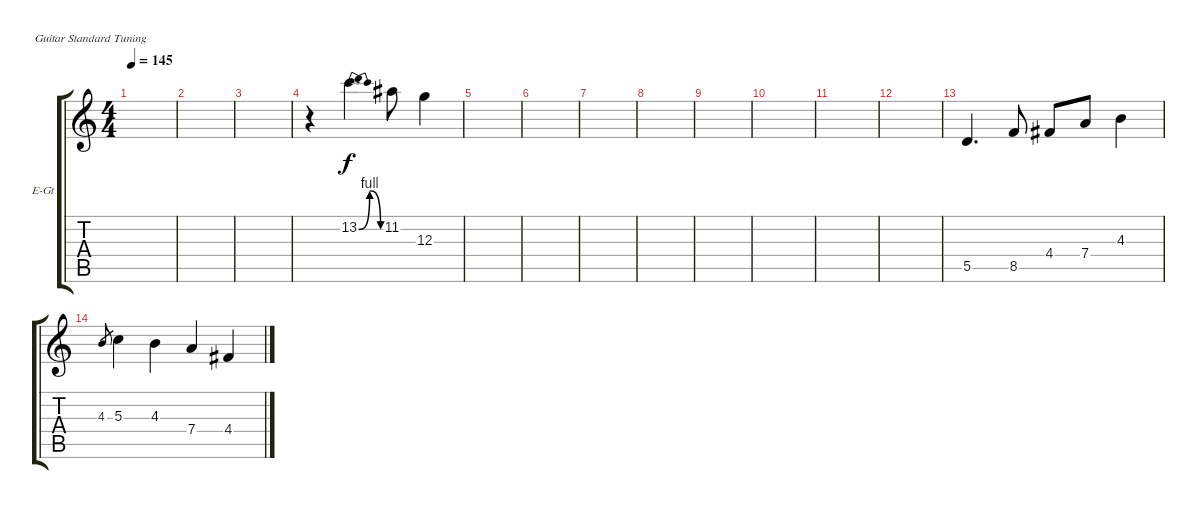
\defaultSystemsLayout 4
\bracketExtendMode groupsimilarinstruments
\firstSystemTrackNameOrientation horizontal
\otherSystemsTrackNameOrientation horizontal
\track ("Electric Guitar" "E-Gt") {instrument overdrivenguitar}
\staff {score tabs}
\tuning (E4 B3 G3 D3 A2 E2)
\ts (4 4)
\tempo 145
\clef g2
\ks c
|
|
|
r.4 13.2{be (bendrelease 0 0 10.2 4 38.4 4 49.8 0)}.4{d} 11.2.8 12.3.4 |
|
|
|
|
|
|
|
|
5.5.4{d} 8.5.8 4.4.8 7.4.8 4.3.4 |
4.3.8{gr} 5.3.4 4.3.4 7.4.4 4.4.4
